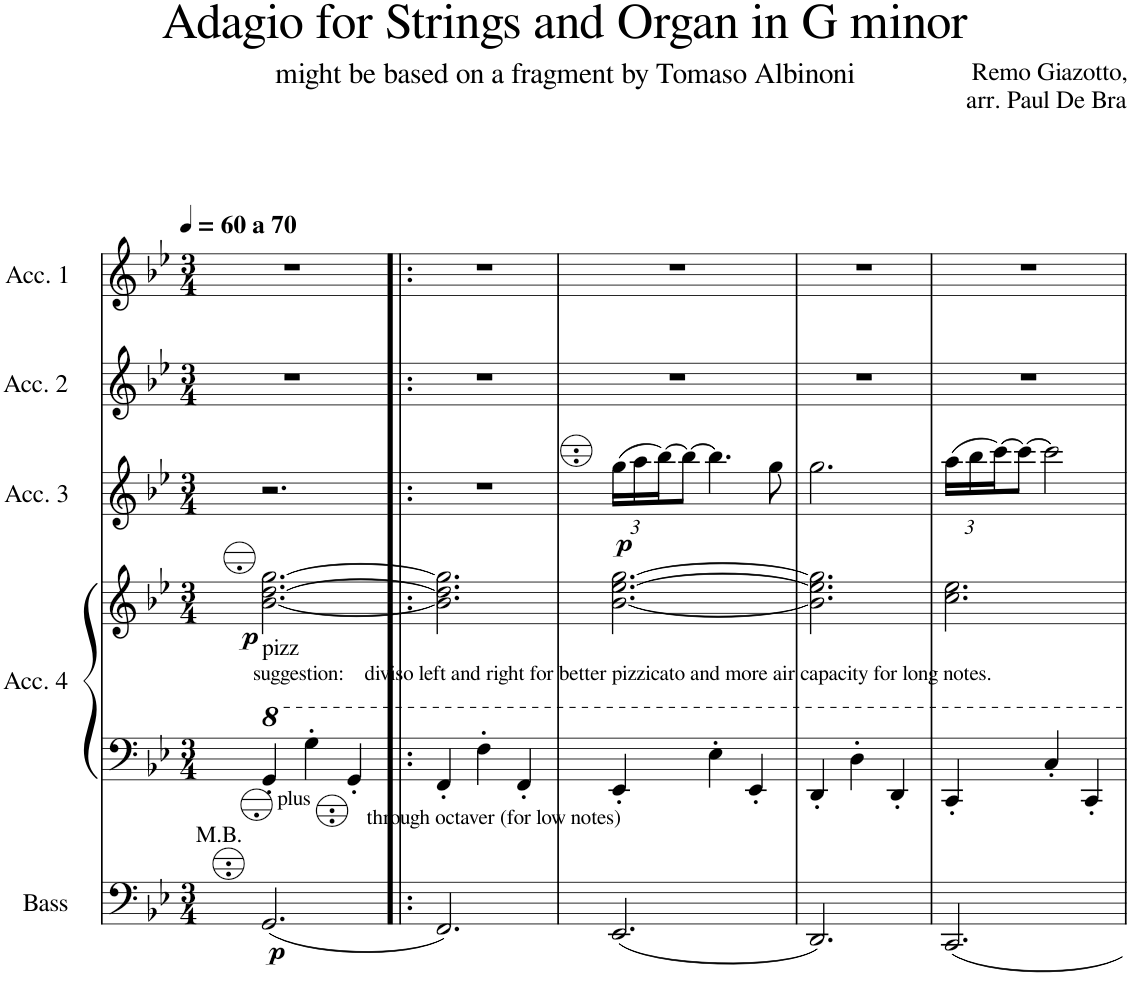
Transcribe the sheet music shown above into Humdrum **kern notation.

**kern	**dynam	**kern	**kern	**dynam	**kern	**dynam	**kern	**kern
*part5	*part5	*part4	*part4	*part4	*part3	*part3	*part2	*part1
*staff6	*staff6	*staff5	*staff4	*staff4/5	*staff3	*staff3	*staff2	*staff1
*I"Bass	*	*I"Acc. 4	*	*	*I"Acc. 3	*	*I"Acc. 2	*I"Acc. 1
*I'B	*	*	*	*	*	*	*	*
*clefF4	*	*clefF4	*clefG2	*	*clefG2	*	*clefG2	*clefG2
*Trd7c12	*	*	*	*	*Trd7c12	*	*	*
*k[b-e-]	*	*k[b-e-]	*k[b-e-]	*	*k[b-e-]	*	*k[b-e-]	*k[b-e-]
*M3/4	*	*M3/4	*M3/4	*	*M3/4	*	*M3/4	*M3/4
*MM60	*	*MM60	*MM60	*	*MM60	*	*MM60	*MM60
=1	=1	=1	=1	=1	=1	=1	=1	=1
!	!	!	!	!	!	!	!	!LO:TX:a:B:t=a 70
!	!	!LO:TX:b:t=through octaver (for low notes)	!	!	!	!	!	!
!	!	!LO:TX:b:t=plus	!	!	!	!	!	!
!	!	!LO:TX:b:t=M.B.	!	!	!	!	!	!
!	!	!LO:TX:a:t=suggestion&colon;    diviso left and right for better pizzicato and more air capacity for long notes.	!	!	!	!	!	!
!	!	!LO:TX:a:t=pizz	!	!	!	!	!	!
!	!LO:DY:b	!	!	!LO:DY:b	!	!	!	!
(2.GG/	p	4G'/	[2.b-\ [2.dd\ [2.gg\	p	2.r	.	2.r	2.r
.	.	4g'\	.	.	.	.	.	.
.	.	4G'/	.	.	.	.	.	.
=2!|:	=2!|:	=2!|:	=2!|:	=2!|:	=2!|:	=2!|:	=2!|:	=2!|:
2.FF/)	.	4F'/	2.b-\] 2.dd\] 2.gg\]	.	2.r	.	2.r	2.r
.	.	4f'\	.	.	.	.	.	.
.	.	4F'/	.	.	.	.	.	.
=3	=3	=3	=3	=3	=3	=3	=3	=3
*	*	*	*	*	*Xbrackettup	*	*	*
!	!	!	!	!	!	!LO:DY:b	!	!
(2.EE-/	.	4E-'/	[2.b-\ [2.ee-\ [2.gg\	.	(24gg\LL	p	2.r	2.r
.	.	.	.	.	24aa\	.	.	.
.	.	.	.	.	[24bb-\J)	.	.	.
.	.	.	.	.	8bb-\J_	.	.	.
.	.	4e-'\	.	.	4.bb-\]	.	.	.
.	.	4E-'/	.	.	.	.	.	.
.	.	.	.	.	8gg\	.	.	.
=4	=4	=4	=4	=4	=4	=4	=4	=4
2.DD/)	.	4D'/	2.b-\] 2.ee-\] 2.gg\]	.	2.gg\	.	2.r	2.r
.	.	4d'\	.	.	.	.	.	.
.	.	4D'/	.	.	.	.	.	.
=5	=5	=5	=5	=5	=5	=5	=5	=5
2.CC/	.	4C'/	2.cc\ 2.ee-\	.	(24aa\LL	.	2.r	2.r
.	.	.	.	.	24bb-\	.	.	.
.	.	.	.	.	[24ccc\J)	.	.	.
.	.	.	.	.	8ccc\J_	.	.	.
.	.	4c'/	.	.	2ccc\]	.	.	.
.	.	4C'/	.	.	.	.	.	.
=	=	=	=	=	=	=	=	=
*-	*-	*-	*-	*-	*-	*-	*-	*-
